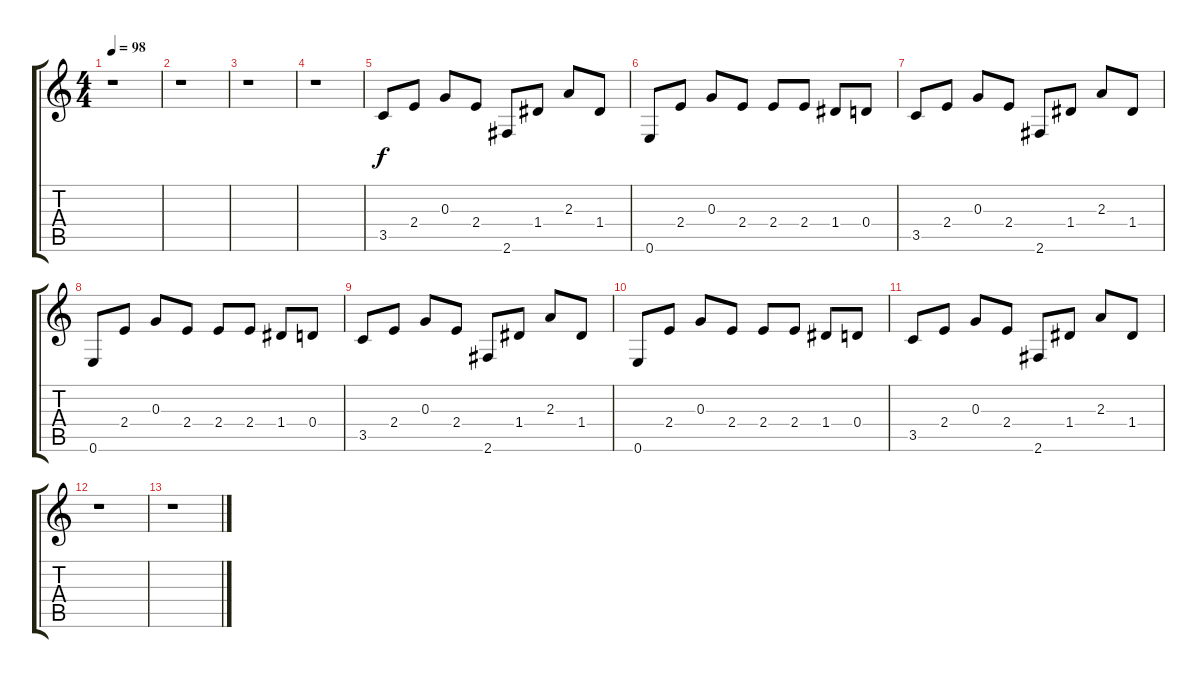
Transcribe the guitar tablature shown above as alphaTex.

\track "" {instrument electricguitarclean}
\staff {score tabs}
\tuning (E4 B3 G3 D3 A2 E2) {hide}
\ts (4 4)
\tempo 98
\clef g2
\ks c
r.1{dy f} |
r.1 |
r.1 |
r.1 |
3.5.8 2.4.8 0.3.8 2.4.8 2.6.8 1.4.8 2.3.8 1.4.8 |
0.6.8 2.4.8 0.3.8 2.4.8 2.4.8 2.4.8 1.4.8 0.4.8 |
3.5.8 2.4.8 0.3.8 2.4.8 2.6.8 1.4.8 2.3.8 1.4.8 |
0.6.8 2.4.8 0.3.8 2.4.8 2.4.8 2.4.8 1.4.8 0.4.8 |
3.5.8 2.4.8 0.3.8 2.4.8 2.6.8 1.4.8 2.3.8 1.4.8 |
0.6.8 2.4.8 0.3.8 2.4.8 2.4.8 2.4.8 1.4.8 0.4.8 |
3.5.8 2.4.8 0.3.8 2.4.8 2.6.8 1.4.8 2.3.8 1.4.8 |
r.1 |
r.1
